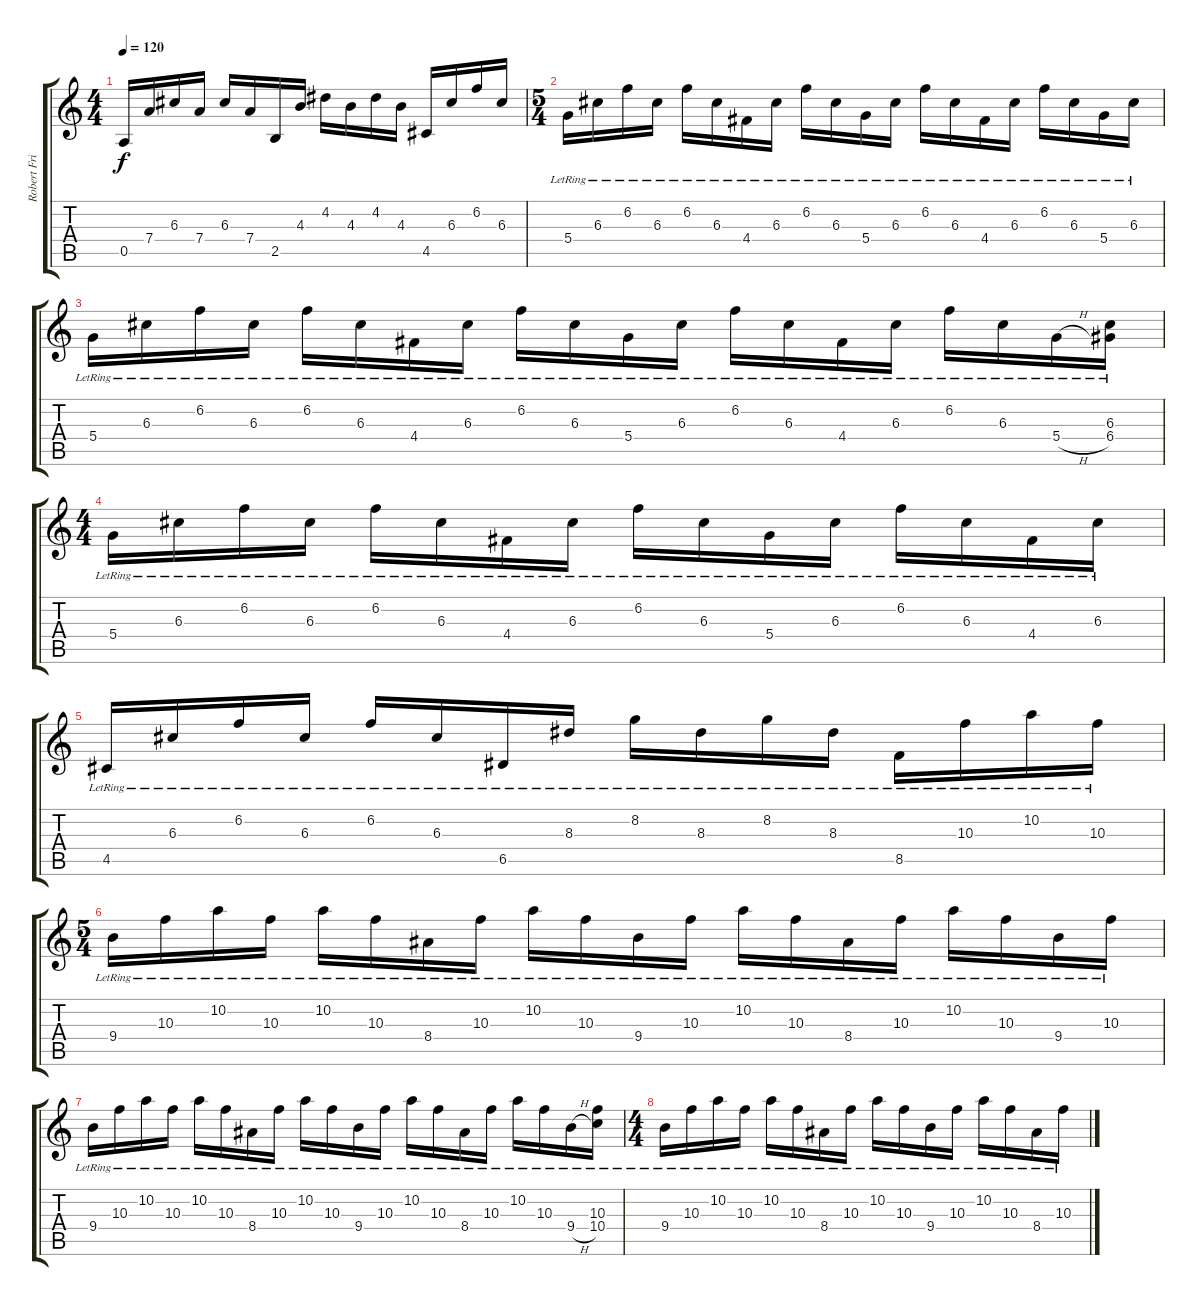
\track ("Robert Fripp" "Robert Fri") {instrument electricguitarclean}
\staff {score tabs}
\tuning (E4 B3 G3 D3 A2 E2) {hide}
\ts (4 4)
\tempo 120
\clef g2
\ks c
0.5.16{dy f} 7.4.16 6.3.16 7.4.16 6.3.16 7.4.16 2.5.16 4.3.16 4.2.16 4.3.16 4.2.16 4.3.16 4.5.16 6.3.16 6.2.16 6.3.16 |
\ts (5 4)
5.4{lr}.16 6.3{lr}.16 6.2{lr}.16 6.3{lr}.16 6.2{lr}.16 6.3{lr}.16 4.4{lr}.16 6.3{lr}.16 6.2{lr}.16 6.3{lr}.16 5.4{lr}.16 6.3{lr}.16 6.2{lr}.16 6.3{lr}.16 4.4{lr}.16 6.3{lr}.16 6.2{lr}.16 6.3{lr}.16 5.4{lr}.16 6.3{lr}.16 |
5.4{lr}.16 6.3{lr}.16 6.2{lr}.16 6.3{lr}.16 6.2{lr}.16 6.3{lr}.16 4.4{lr}.16 6.3{lr}.16 6.2{lr}.16 6.3{lr}.16 5.4{lr}.16 6.3{lr}.16 6.2{lr}.16 6.3{lr}.16 4.4{lr}.16 6.3{lr}.16 6.2{lr}.16 6.3{lr}.16 5.4{h lr}.16 (6.3{lr} 6.4{lr}).16 |
\ts (4 4)
5.4{lr}.16 6.3{lr}.16 6.2{lr}.16 6.3{lr}.16 6.2{lr}.16 6.3{lr}.16 4.4{lr}.16 6.3{lr}.16 6.2{lr}.16 6.3{lr}.16 5.4{lr}.16 6.3{lr}.16 6.2{lr}.16 6.3{lr}.16 4.4{lr}.16 6.3{lr}.16 |
4.5{lr}.16 6.3{lr}.16 6.2{lr}.16 6.3{lr}.16 6.2{lr}.16 6.3{lr}.16 6.5{lr}.16 8.3{lr}.16 8.2{lr}.16 8.3{lr}.16 8.2{lr}.16 8.3{lr}.16 8.5{lr}.16 10.3{lr}.16 10.2{lr}.16 10.3{lr}.16 |
\ts (5 4)
9.4{lr}.16 10.3{lr}.16 10.2{lr}.16 10.3{lr}.16 10.2{lr}.16 10.3{lr}.16 8.4{lr}.16 10.3{lr}.16 10.2{lr}.16 10.3{lr}.16 9.4{lr}.16 10.3{lr}.16 10.2{lr}.16 10.3{lr}.16 8.4{lr}.16 10.3{lr}.16 10.2{lr}.16 10.3{lr}.16 9.4{lr}.16 10.3{lr}.16 |
9.4{lr}.16 10.3{lr}.16 10.2{lr}.16 10.3{lr}.16 10.2{lr}.16 10.3{lr}.16 8.4{lr}.16 10.3{lr}.16 10.2{lr}.16 10.3{lr}.16 9.4{lr}.16 10.3{lr}.16 10.2{lr}.16 10.3{lr}.16 8.4{lr}.16 10.3{lr}.16 10.2{lr}.16 10.3{lr}.16 9.4{h lr}.16 (10.3{lr} 10.4{lr}).16 |
\ts (4 4)
9.4{lr}.16 10.3{lr}.16 10.2{lr}.16 10.3{lr}.16 10.2{lr}.16 10.3{lr}.16 8.4{lr}.16 10.3{lr}.16 10.2{lr}.16 10.3{lr}.16 9.4{lr}.16 10.3{lr}.16 10.2{lr}.16 10.3{lr}.16 8.4{lr}.16 10.3{lr}.16
